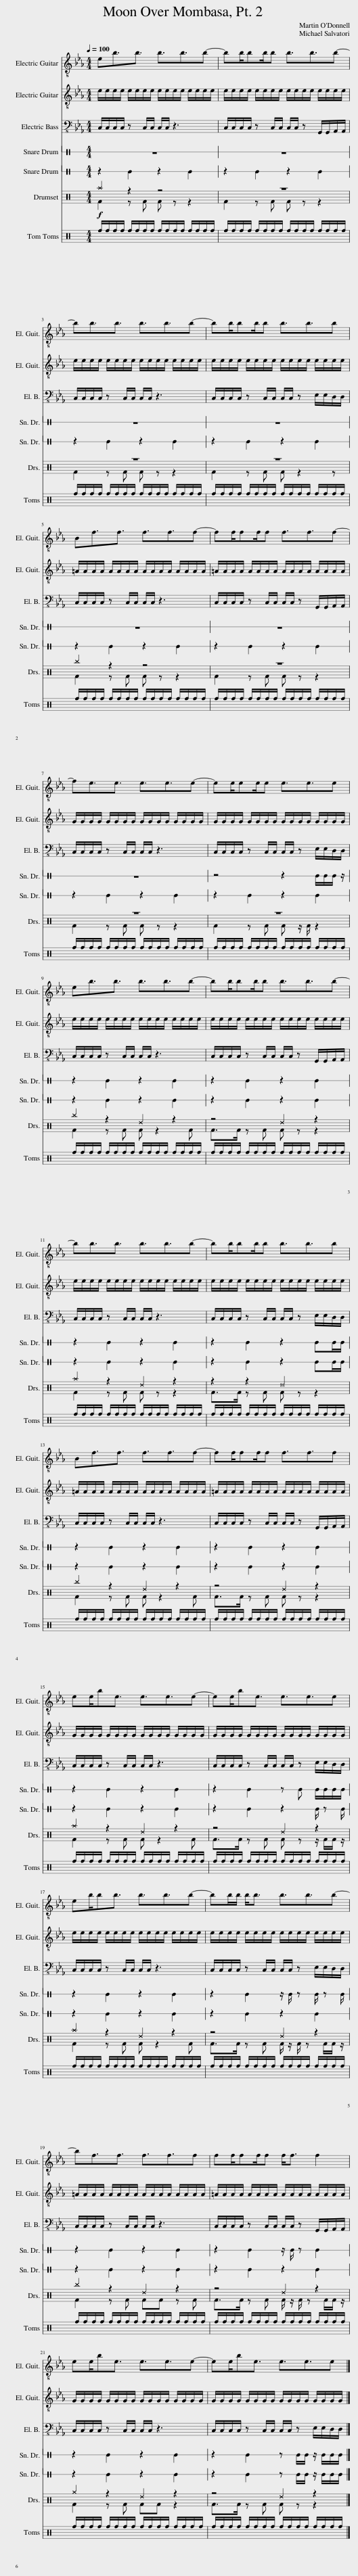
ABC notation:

X:1
%%score 1 2 3 4 5 ( 6 7 ) 8
L:1/8
Q:1/4=100
M:4/4
I:linebreak $
K:Eb
V:1 treble-8
V:2 treble-8
V:3 bass-8
V:4 perc stafflines=1
K:none
V:5 perc stafflines=1
K:none
V:6 perc
K:none
V:7 perc
K:none
V:8 perc
K:none
V:1
 eb3/2b3/2 b3/2b3/2b- | bb/bb/b b3/2b3/2b- |$ bb3/2b3/2 b3/2b3/2b- | bb/bb/b b3/2b3/2b |$ Bf3/2f3/2 f3/2f3/2f- | %5
 ff/ff/f f3/2f3/2f- |$ fe3/2e3/2 e3/2e3/2e- | ee/ee/e e3/2e3/2e |$ eb3/2b3/2 b3/2b3/2b- | bb/bb/b b3/2b3/2b- |$ %10
 bb3/2b3/2 b3/2b3/2b- | bb/bb/b b3/2b3/2b |$ Bf3/2f3/2 f3/2f3/2f- | ff/ff/f f3/2f3/2f |$ ee/be3/2 e3/2e3/2e- | %15
 ee/be3/2 e3/2e3/2e |$ eb/bb3/2 b3/2b3/2b- | bb/b/ b<b b3/2b3/2b- |$ bf3/2f3/2 f3/2f3/2f | ff/ff/f f<f f2 |$ %20
 ee/be3/2 e3/2e3/2e- | ee/be3/2 e3/2e3/2e |] %22
V:2
 e/e/e/e/ e/e/e/e/ e/e/e/e/ e/e/e/e/ | e/e/e/e/ e/e/e/e/ e/e/e/e/ e/e/e/e/ |$ e/e/e/e/ e/e/e/e/ e/e/e/e/ e/e/e/e/ | e/e/e/e/ e/e/e/e/ e/e/e/e/ e/e/e/e/ |$ =A/A/A/A/ A/A/A/A/ A/A/A/A/ A/A/A/A/ | %5
 =A/A/A/A/ A/A/A/A/ A/A/A/A/ A/A/A/A/ |$ G/G/G/G/ G/G/G/G/ G/G/G/G/ G/G/G/G/ | G/G/G/G/ G/G/G/G/ G/G/G/G/ G/G/G/G/ |$ e/e/e/e/ e/e/e/e/ e/e/e/e/ e/e/e/e/ | e/e/e/e/ e/e/e/e/ e/e/e/e/ e/e/e/e/ |$ %10
 e/e/e/e/ e/e/e/e/ e/e/e/e/ e/e/e/e/ | e/e/e/e/ e/e/e/e/ e/e/e/e/ e/e/e/e/ |$ =A/A/A/A/ A/A/A/A/ A/A/A/A/ A/A/A/A/ | =A/A/A/A/ A/A/A/A/ A/A/A/A/ A/A/A/A/ |$ G/G/G/G/ G/G/G/G/ G/G/G/G/ G/G/G/G/ | %15
 G/G/G/G/ G/G/G/G/ G/G/G/G/ G/G/G/G/ |$ e/e/e/e/ e/e/e/e/ e/e/e/e/ e/e/e/e/ | e/e/e/e/ e/e/e/e/ e/e/e/e/ e/e/e/e/ |$ =A/A/A/A/ A/A/A/A/ A/A/A/A/ A/A/A/A/ | =A/A/A/A/ A/A/A/A/ A/A/A/A/ A/A/A/A/ |$ %20
 G/G/G/G/ G/G/G/G/ G/G/G/G/ G/G/G/G/ | G/G/G/G/ G/G/G/G/ G/G/G/G/ G/G/G/G/ |] %22
V:3
 C,/C,/C,/C,/ z C,/C,/ C,/C,/ z3 | C,/C,/C,/C,/ z C,/C,/ C,/C,/ z G,,/G,,/A,,/A,,/ |$ C,/C,/C,/C,/ z C,/C,/ C,/C,/ z3 | C,/C,/C,/C,/ z C,/C,/ C,/C,/ z E,/E,/D,/D,/ |$ C,/C,/C,/C,/ z C,/C,/ C,/C,/ z3 | %5
 C,/C,/C,/C,/ z C,/C,/ C,/C,/ z G,,/G,,/A,,/A,,/ |$ C,/C,/C,/C,/ z C,/C,/ C,/C,/ z3 | C,/C,/C,/C,/ z C,/C,/ C,/C,/ z E,/E,/D,/D,/ |$ C,/C,/C,/C,/ z C,/C,/ C,/C,/ z3 | C,/C,/C,/C,/ z C,/C,/ C,/C,/ z G,,/G,,/A,,/A,,/ |$ %10
 C,/C,/C,/C,/ z C,/C,/ C,/C,/ z3 | C,/C,/C,/C,/ z C,/C,/ C,/C,/ z E,/E,/D,/D,/ |$ C,/C,/C,/C,/ z C,/C,/ C,/C,/ z3 | C,/C,/C,/C,/ z C,/C,/ C,/C,/ z G,,/G,,/A,,/A,,/ |$ C,/C,/C,/C,/ z C,/C,/ C,/C,/ z3 | %15
 C,/C,/C,/C,/ z C,/C,/ C,/C,/ z E,/E,/D,/D,/ |$ C,/C,/C,/C,/ z C,/C,/ C,/C,/ z3 | C,/C,/C,/C,/ z C,/C,/ C,/C,/ z E,/E,/D,/D,/ |$ C,/C,/C,/C,/ z C,/C,/ C,/C,/ z3 | C,/C,/C,/C,/ z C,/C,/ C,/C,/ z G,,/G,,/A,,/A,,/ |$ %20
 C,/C,/C,/C,/ z C,/C,/ C,/C,/ z3 | C,/C,/C,/C,/ z C,/C,/ C,/C,/ z E,/E,/D,/D,/ |] %22
V:4
[K:C] z8 | z8 |$ z8 | z8 |$ z8 | %5
 z8 |$ z8 | z4 z2 E/E/E/ z/ |$ z2 E2 z2 E2 | z2 E2 z2 E2 |$ %10
 z2 E2 z2 E2 | z2 E2 z2 EE/E/ |$ z2 E2 z2 E2 | z2 E2 z2 E2 |$ z2 E2 z2 E2 | %15
 z2 E2 z E E/E/E/E/ |$ z2 E2 z2 E2 | z2 E2 z/ E/ z E/ z E/ |$ z2 E2 z2 E2 | z2 E2 z/ E/ z E2 |$ %20
 z2 E2 z2 E2 | z2 E2 z E/E/ z/ E/E/E/ |] %22
V:5
[K:C] z2 E2 z2 E2 | z2 E2 z2 E2 |$ z2 E2 z2 E2 | z2 E2 z2 E2 |$ z2 E2 z2 E2 | %5
 z2 E2 z2 E2 |$ z2 E2 z2 E2 | z2 E2 z2 E2 |$ z2 E2 z2 E2 | z2 E2 z2 E2 |$ %10
 z2 E2 z2 E2 | z2 E2 z2 EE/E/ |$ z2 E2 z2 E2 | z2 E2 z2 E2 |$ z2 E2 z2 E2 | %15
 z2 E2 z2 E/ z E/ |$ z2 E2 z2 E2 | z2 E2 z2 E2 |$ z2 E2 z2 E2 | z2 E2 z2 E2 |$ %20
 z2 E2 z2 E2 | z2 E2 z E/E/ z/ E/E/E/ |] %22
V:6
[K:C]!f! ^a2 z2 z4 | z8 |$ z8 | z8 |$ ^b2 z2 z4 | %5
 z8 |$ z8 | z8 |$ ^b2 z2 ^d2 z2 | z4 ^d2 z2 |$ %10
 ^a2 z2 ^d2 z2 | z2 z2 ^d4 |$ ^b2 z2 ^d2 z2 | z4 ^d2 z2 |$ ^a2 z2 ^d2 z2 | %15
 z4 ^d2 z2 |$ ^a2 z2 ^d2 z2 | z4 ^d2 z2 |$ ^b2 z2 ^d2 z2 | z4 ^d2 z2 |$ %20
 ^g2 z2 ^d2 z2 | z4 ^d2 z2 |] %22
V:7
[K:C] F2 z F F z z2 | F2 z F F z z2 |$ F2 z F F z z2 | F2 z F F z2 z |$ F2 z F F z z2 | %5
 F2 z F F z z2 |$ F2 z F F z z2 | F2 z F F z/ F/ z2 |$ F2 z F F z2 F | F>F z F F z z2 |$ %10
 F2 z F F z z2 | F>F z F F z z2 |$ F2 z F F z2 F | F>F z F F z z2 |$ F2 z F F z2 F | %15
 F>F z F F z z/ F/F/ z/ |$ F2 z F F z2 F | F>F z F F/ z/ F/ z F/F/ z/ |$ F2 z F FF z F | F>F z F F/ z/ F/ z F/F/ z/ |$ %20
 F2 z F FF z2 | F>F z F F z z2 |] %22
V:8
[K:C] f/f/f/f/ f/f/f/f/ f/f/f/f/ f/f/f/f/ | f/f/f/f/ f/f/f/f/ f/f/f/f/ f/f/f/f/ |$ f/f/f/f/ f/f/f/f/ f/f/f/f/ f/f/f/f/ | f/f/f/f/ f/f/f/f/ f/f/f/f/ f/f/f/f/ |$ f/f/f/f/ f/f/f/f/ f/f/f/f/ f/f/f/f/ | %5
 f/f/f/f/ f/f/f/f/ f/f/f/f/ f/f/f/f/ |$ f/f/f/f/ f/f/f/f/ f/f/f/f/ f/f/f/f/ | f/f/f/f/ f/f/f/f/ f/f/f/f/ f/f/f/f/ |$ f/f/f/f/ f/f/f/f/ f/f/f/f/ f/f/f/f/ | f/f/f/f/ f/f/f/f/ f/f/f/f/ f/f/f/f/ |$ %10
 f/f/f/f/ f/f/f/f/ f/f/f/f/ f/f/f/f/ | f/f/f/f/ f/f/f/f/ f/f/f/f/ f/f/f/f/ |$ f/f/f/f/ f/f/f/f/ f/f/f/f/ f/f/f/f/ | f/f/f/f/ f/f/f/f/ f/f/f/f/ f/f/f/f/ |$ f/f/f/f/ f/f/f/f/ f/f/f/f/ f/f/f/f/ | %15
 f/f/f/f/ f/f/f/f/ f/f/f/f/ f/f/f/f/ |$ f/f/f/f/ f/f/f/f/ f/f/f/f/ f/f/f/f/ | f/f/f/f/ f/f/f/f/ f/f/f/f/ f/f/f/f/ |$ f/f/f/f/ f/f/f/f/ f/f/f/f/ f/f/f/f/ | f/f/f/f/ f/f/f/f/ f/f/f/f/ f/f/f/f/ |$ %20
 f/f/f/f/ f/f/f/f/ f/f/f/f/ f/f/f/f/ | f/f/f/f/ f/f/f/f/ f/f/f/f/ f/f/f/f/ |] %22
